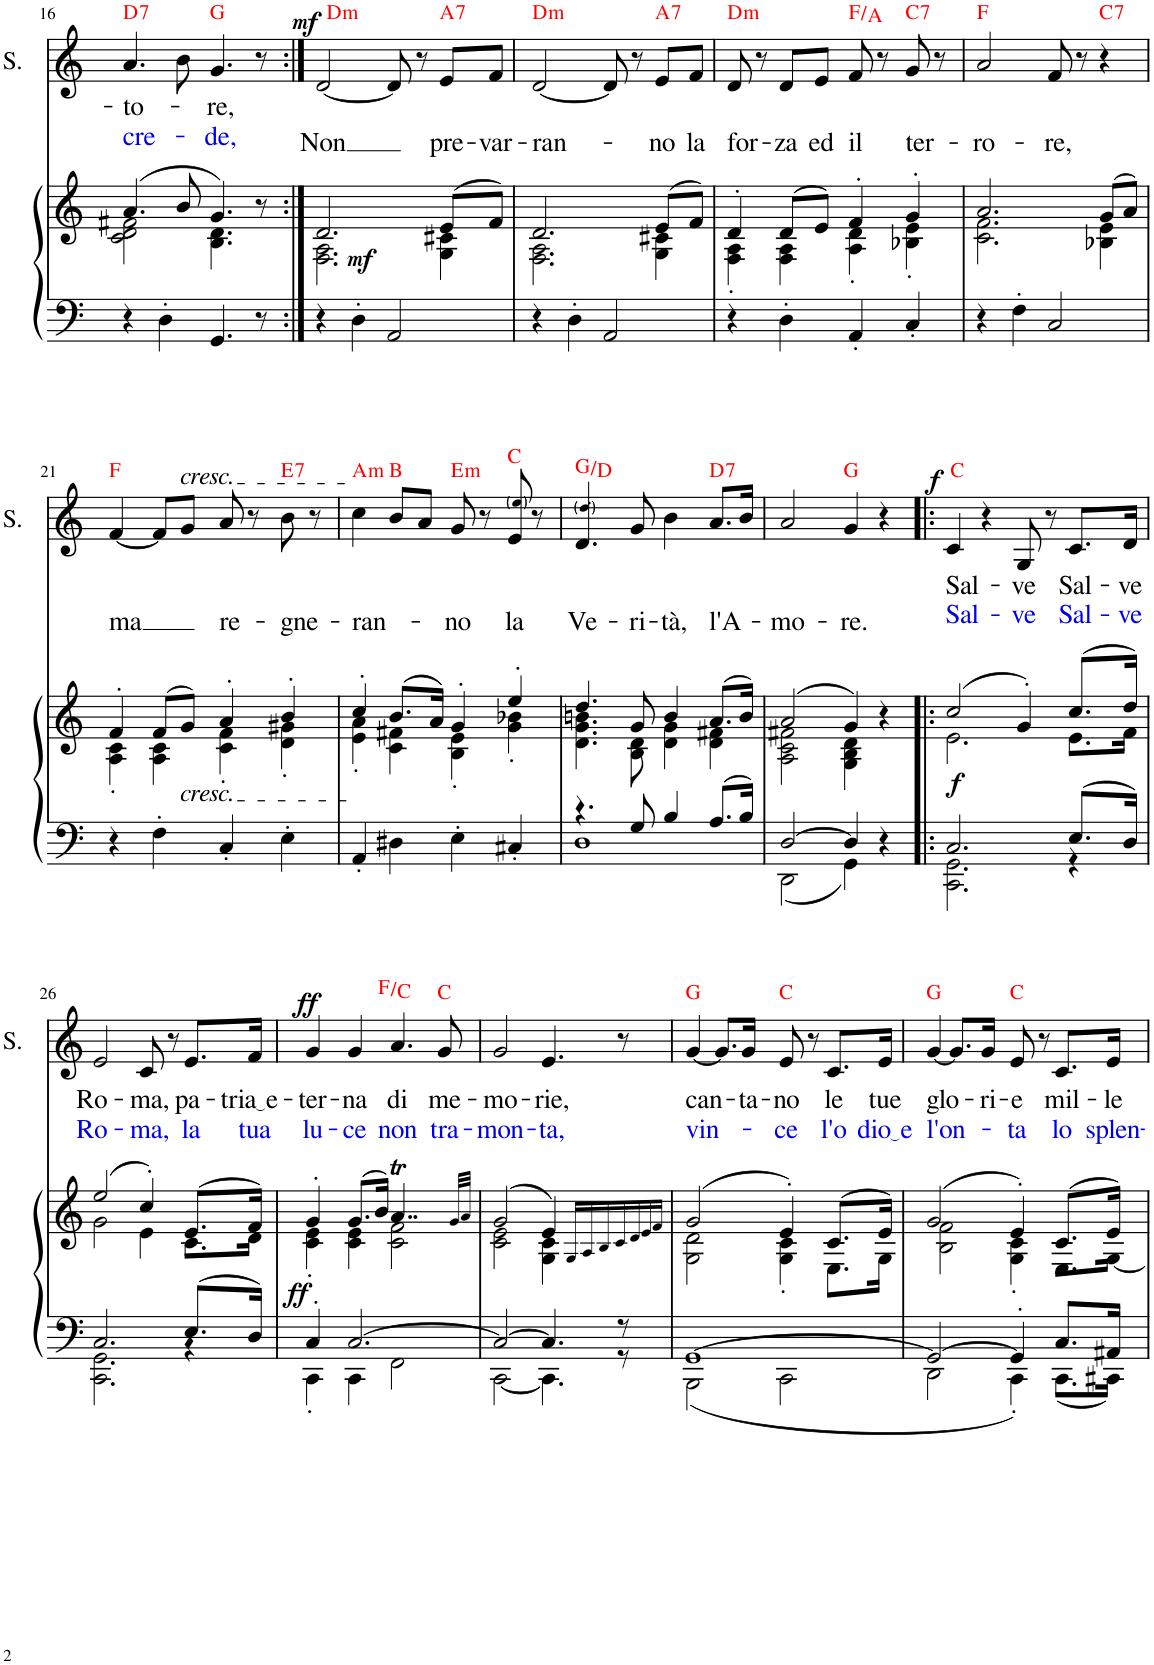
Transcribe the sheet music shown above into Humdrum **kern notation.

**kern	**kern	**dynam	**kern	**text	**text	**dynam	**harte
*part2	*part2	*part2	*part1	*part1	*part1	*part1	*part1
*staff3	*staff2	*staff2/3	*staff1	*staff1	*staff1	*staff1	*
*I"Organo	*	*	*I"Soprano	*	*	*	*
*	*	*	*I'S.	*	*	*	*
!!LO:PB:g=z
*clefF4	*clefG2	*	*clefG2	*	*	*	*
*k[]	*k[]	*	*k[]	*	*	*	*
*M4/4	*M4/4	*	*M4/4	*	*	*	*
*met(c)	*met(c)	*	*met(c)	*	*	*	*
=16	=16	=16	=16	=16	=16	=16	=16
*	*^	*	*	*	*	*	*
!	!	!	!	!	!LO:LY:b	!LO:LY:b:color=#0000E7	!	!LO:H:kt=7
4r	(4.a/	2c\ 2d\ 2f#X\	.	4.a/	-to-	cre-	.	D:7
4D'\	.	.	.	.	.	.	.	.
.	8b/	.	.	8b\	.	.	.	.
!	!	!	!	!	!LO:LY:b	!LO:LY:b:color=#0000E7	!	!
4.GG/	4.g/)	4.B\ 4.d\	.	4.g/	-re,	-de,	.	G:maj
8r	8r	8ryy	.	8r	.	.	.	.
=17:|!	=17:|!	=17:|!	=17:|!	=17:|!	=17:|!	=17:|!	=17:|!	=17:|!
!	!	!	!	!	!LO:LY:b	!	!LO:DY:a	!LO:H:kt=m
*	*	*^	*	*	*	*	*	*
4r	2.d/	2.F\ 2.A\	4.ryy	.	[2d/	Non	.	mf	D:min
4D'\	.	.	.	.	.	.	.	.	.
!	!	!	!	!LO:DY:b	!	!	!	!	!
.	.	.	2ryy	mf	.	.	.	.	.
2AA/	.	.	.	.	8d/]	.	.	.	.
.	.	.	.	.	8r	.	.	.	.
!	!	!	!	!	!	!LO:LY:b	!	!	!LO:H:kt=7
.	(8e/L	4G\ 4c#X\	.	.	8e/L	pre-	.	.	A:7
!	!	!	!	!	!	!LO:LY:b	!	!	!
.	8f/J)	.	8ryy	.	8f/J	-var-	.	.	.
=18	=18	=18	=18	=18	=18	=18	=18	=18	=18
!	!	!	!	!	!	!LO:LY:b	!	!	!LO:H:kt=m
*	*	*v	*v	*	*	*	*	*	*
4r	2.d/	2.F\ 2.A\	.	[2d/	-ran-	.	.	D:min
4D'\	.	.	.	.	.	.	.	.
2AA/	.	.	.	8d/]	.	.	.	.
.	.	.	.	8r	.	.	.	.
!	!	!	!	!	!LO:LY:b	!	!	!LO:H:kt=7
.	(8e/L	4G\ 4c#X\	.	8e/L	-no	.	.	A:7
!	!	!	!	!	!LO:LY:b	!	!	!
.	8f/J)	.	.	8f/J	la	.	.	.
=19	=19	=19	=19	=19	=19	=19	=19	=19
!	!	!	!	!	!LO:LY:b	!	!	!LO:H:kt=m
4r	4d'/	4F\' 4A\'	.	8d/	for-	.	.	D:min
.	.	.	.	8r	.	.	.	.
!	!	!	!	!	!LO:LY:b	!	!	!
4D'\	(8d/L	4F\ 4A\	.	8d/L	-za	.	.	.
!	!	!	!	!	!LO:LY:b	!	!	!
.	8e/J)	.	.	8e/J	ed	.	.	.
!	!	!	!	!	!LO:LY:b	!	!	!
4AA'/	4f'/	4A\' 4d\'	.	8f/	il	.	.	F:maj/3
.	.	.	.	8r	.	.	.	.
!	!	!	!	!	!LO:LY:b	!	!	!LO:H:kt=7
4C'/	4g'/	4B-X\' 4e\'	.	8g/	ter-	.	.	C:7
.	.	.	.	8r	.	.	.	.
=20	=20	=20	=20	=20	=20	=20	=20	=20
!	!	!	!	!	!LO:LY:b	!	!	!
4r	2.a/	2.c\ 2.f\	.	2a/	-ro-	.	.	F:maj
4F'\	.	.	.	.	.	.	.	.
!	!	!	!	!	!LO:LY:b	!	!	!
2C/	.	.	.	8f/	-re,	.	.	.
.	.	.	.	8r	.	.	.	.
!	!	!	!	!	!	!	!	!LO:H:kt=7
.	(8g/L	4B-X\ 4e\	.	4r	.	.	.	C:7
.	8a/J)	.	.	.	.	.	.	.
!!LO:LB:g=z
=21	=21	=21	=21	=21	=21	=21	=21	=21
!	!	!	!	!	!LO:LY:b	!	!	!
4r	4f'/	4A\' 4c\'	.	[4f/	ma	.	.	F:maj
4F'\	(8f/L	4A\ 4c\	.	8f/L]	.	.	.	.
!	!	!	!	!LO:TX:a:i:t=cresc.	!	!	!	!
!	!LO:TX:b:i:t=cresc.	!	!	!	!	!	!	!
.	8g/J)	.	.	8g/J	.	.	.	.
!	!	!	!	!	!LO:LY:b	!	!	!
4C'/	4a'/	4c\' 4f\'	.	8a/	re-	.	.	.
.	.	.	.	8r	.	.	.	.
!	!	!	!	!	!LO:LY:b	!	!	!LO:H:kt=7
4E'\	4b'/	4d\' 4g#X\'	.	8b\	-gne-	.	.	E:7
.	.	.	.	8r	.	.	.	.
=22	=22	=22	=22	=22	=22	=22	=22	=22
!	!	!	!	!	!LO:LY:b	!	!	!LO:H:kt=m
4AA'/	4cc'/	4e\' 4a\'	.	4cc\	-ran-	.	.	A:min
4D#X\	(8.b/L	4c\ 4f#X\	.	8b/L	.	.	.	B:maj
.	.	.	.	8a/J	.	.	.	.
.	16a/Jk)	.	.	.	.	.	.	.
!	!	!	!	!	!LO:LY:b	!	!	!LO:H:kt=m
4E'\	4g'/	4B\' 4e\'	.	8g/	-no	.	.	E:min
.	.	.	.	8r	.	.	.	.
!	!	!	!	!	!LO:LY:b	!	!	!
4C#X'/	4ee'/	4g\' 4b-X\'	.	8e/ 8ee!/	la	.	.	C:maj
.	.	.	.	8r	.	.	.	.
=23	=23	=23	=23	=23	=23	=23	=23	=23
*^	*	*	*	*	*	*	*	*
!	!	!	!	!	!	!LO:LY:b	!	!	!
4.r	1D	4.dd/	4.d\ 4.g\ 4.bn\	.	4.d/ 4.dd!/	Ve-	.	.	G:maj/5
!	!	!	!	!	!	!LO:LY:b	!	!	!
8G/	.	8g/	8B\ 8d\	.	8g/	-ri-	.	.	.
!	!	!	!	!	!	!LO:LY:b	!	!	!
4B/	.	4b/	4d\ 4g\	.	4b\	-tà,	.	.	.
!	!	!	!	!	!	!LO:LY:b	!	!	!LO:H:kt=7
8.A/L	.	(8.a/L	4d\ 4f#X\	.	8.a/L	l'A-	.	.	D:7
16B/Jk	.	16b/Jk)	.	.	16b/Jk	.	.	.	.
=24	=24	=24	=24	=24	=24	=24	=24	=24	=24
!	!	!	!	!	!	!LO:LY:b	!	!	!
[2D/	2DD\	(2a/	2A\ 2c\ 2f#X\	.	2a/	-mo-	.	.	.
!	!	!	!	!	!	!LO:LY:b	!	!	!
4D/]	4GG\	4g/)	4G\ 4B\ 4d\	.	4g/	-re.	.	.	G:maj
4r	4ryy	4r	4ryy	.	4r	.	.	.	.
=25!|:	=25!|:	=25!|:	=25!|:	=25!|:	=25!|:	=25!|:	=25!|:	=25!|:	=25!|:
!	!	!	!	!LO:DY:b	!	!LO:LY:b	!LO:LY:b:color=#0000E7	!LO:DY:a	!
2.C/	2.CC\ 2.GG\	(2cc/	2.e\	f	4c/	Sal-	Sal-	f	C:maj
.	.	.	.	.	4r	.	.	.	.
!	!	!	!	!	!	!LO:LY:b	!LO:LY:b:color=#0000E7	!	!
.	.	4g'/)	.	.	8G/	-ve	-ve	.	.
.	.	.	.	.	8r	.	.	.	.
!	!	!	!	!	!	!LO:LY:b	!LO:LY:b:color=#0000E7	!	!
8.E/L	4r	(8.cc/L	8.e\L	.	8.c/L	Sal-	Sal-	.	.
!	!	!	!	!	!	!LO:LY:b	!LO:LY:b:color=#0000E7	!	!
16D/Jk	.	16dd/Jk)	16f\Jk	.	16d/Jk	-ve	-ve	.	.
!!LO:LB:g=z
=26	=26	=26	=26	=26	=26	=26	=26	=26	=26
!	!	!	!	!	!	!LO:LY:b	!LO:LY:b:color=#0000E7	!	!
2.C/	2.CC\ 2.GG\	(2ee/	2g\	.	2e/	Ro-	Ro-	.	.
!	!	!	!	!	!	!LO:LY:b	!LO:LY:b:color=#0000E7	!	!
.	.	4cc'/)	4e\	.	8c/	-ma,	-ma,	.	.
.	.	.	.	.	8r	.	.	.	.
!	!	!	!	!	!	!LO:LY:b	!LO:LY:b:color=#0000E7	!	!
8.E/L	4r	(8.e/L	8.c\L	.	8.e/L	pa-	la	.	.
!	!	!	!	!	!	!LO:LY:b	!LO:LY:b:color=#0000E7	!	!
16D/Jk	.	16f/Jk)	16d\Jk	.	16f/Jk	tria e	tua	.	.
=27	=27	=27	=27	=27	=27	=27	=27	=27	=27
!	!	!	!	!LO:DY:b	!	!LO:LY:b	!LO:LY:b:color=#0000E7	!LO:DY:a	!
4C'/	4CC'\	4g'/	4c\' 4e\'	ff	4g/	-ter-	lu-	ff	.
!	!	!	!	!	!	!LO:LY:b	!LO:LY:b:color=#0000E7	!	!
[2.C/	4CC\	(8.g/L	4c\ 4e\	.	4g/	-na	-ce	.	.
.	.	16b/Jk)	.	.	.	.	.	.	.
!	!	!	!	!	!	!LO:LY:b	!LO:LY:b:color=#0000E7	!	!
.	2FF\	4..aT/	2c\ 2f\	.	4.a/	di	non	.	F:maj/5
!	!	!	!	!	!	!LO:LY:b	!LO:LY:b:color=#0000E7	!	!
.	.	.	.	.	8g/	me-	tra-	.	C:maj
.	.	32g!/LLL	.	.	.	.	.	.	.
.	.	32a!/JJJ	.	.	.	.	.	.	.
=28	=28	=28	=28	=28	=28	=28	=28	=28	=28
!	!	!	!	!	!	!LO:LY:b	!LO:LY:b:color=#0000E7	!	!
2C/_	[2CC\	(2g/	2c\ 2e\	.	2g/	-mo-	-mon-	.	.
!	!	!	!	!	!	!LO:LY:b	!LO:LY:b:color=#0000E7	!	!
4.C/]	4.CC\]	4e/)	4G\ 4c\	.	4.e/	-rie,	-ta,	.	.
*	*	*Xbrackettup	*	*	*	*	*	*	*
.	.	28G!/LL	4ryy	.	.	.	.	.	.
.	.	28A!/	.	.	.	.	.	.	.
.	.	28B!/	.	.	.	.	.	.	.
.	.	28c!/	.	.	.	.	.	.	.
8r	8r	.	.	.	8r	.	.	.	.
.	.	28d!/	.	.	.	.	.	.	.
.	.	28e!/	.	.	.	.	.	.	.
.	.	28f!/JJ	.	.	.	.	.	.	.
=29	=29	=29	=29	=29	=29	=29	=29	=29	=29
!	!	!	!	!	!	!LO:LY:b	!LO:LY:b:color=#0000E7	!	!
[1GG	2BBB\	(2g/	2G\ 2d\	.	[4g/	can-	vin-	.	G:maj
.	.	.	.	.	8.g/L]	.	.	.	.
!	!	!	!	!	!	!LO:LY:b	!	!	!
.	.	.	.	.	16g/Jk	-ta-	.	.	.
!	!	!	!	!	!	!LO:LY:b	!LO:LY:b:color=#0000E7	!	!
.	2CC\	4e'/)	4G\' 4c\'	.	8e/	-no	-ce	.	C:maj
.	.	.	.	.	8r	.	.	.	.
!	!	!	!	!	!	!LO:LY:b	!LO:LY:b:color=#0000E7	!	!
.	.	(8.c/L	8.E\L	.	8.c/L	le	l'o	.	.
!	!	!	!	!	!	!LO:LY:b	!LO:LY:b:color=#0000E7	!	!
.	.	16e/Jk)	16G\Jk	.	16e/Jk	tue	dio e	.	.
=30	=30	=30	=30	=30	=30	=30	=30	=30	=30
!	!	!	!	!	!	!LO:LY:b	!LO:LY:b:color=#0000E7	!	!
2GG/_	2DD\	(2g/	2B\ 2f\	.	[4g/	glo-	l'on-	.	G:maj
.	.	.	.	.	8.g/L]	.	.	.	.
!	!	!	!	!	!	!LO:LY:b	!	!	!
.	.	.	.	.	16g/Jk	-ri-	.	.	.
!	!	!	!	!	!	!LO:LY:b	!LO:LY:b:color=#0000E7	!	!
4GG'/]	4CC'\	4e'/)	4G\' 4c\'	.	8e/	-e	-ta	.	C:maj
.	.	.	.	.	8r	.	.	.	.
!	!	!	!	!	!	!LO:LY:b	!LO:LY:b:color=#0000E7	!	!
8.C/L	8.CC\L	(8.c/L	8.E\L	.	8.c/L	mil-	lo	.	.
!	!	!	!	!	!	!LO:LY:b	!LO:LY:b:color=#0000E7	!	!
16AA#X/Jk	16CC#X\Jk	16e/Jk)	[16G\Jk	.	16e/Jk	-le	splen-	.	.
*v	*v	*	*	*	*	*	*	*	*
*	*v	*v	*	*	*	*	*	*
=	=	=	=	=	=	=	=
*-	*-	*-	*-	*-	*-	*-	*-
